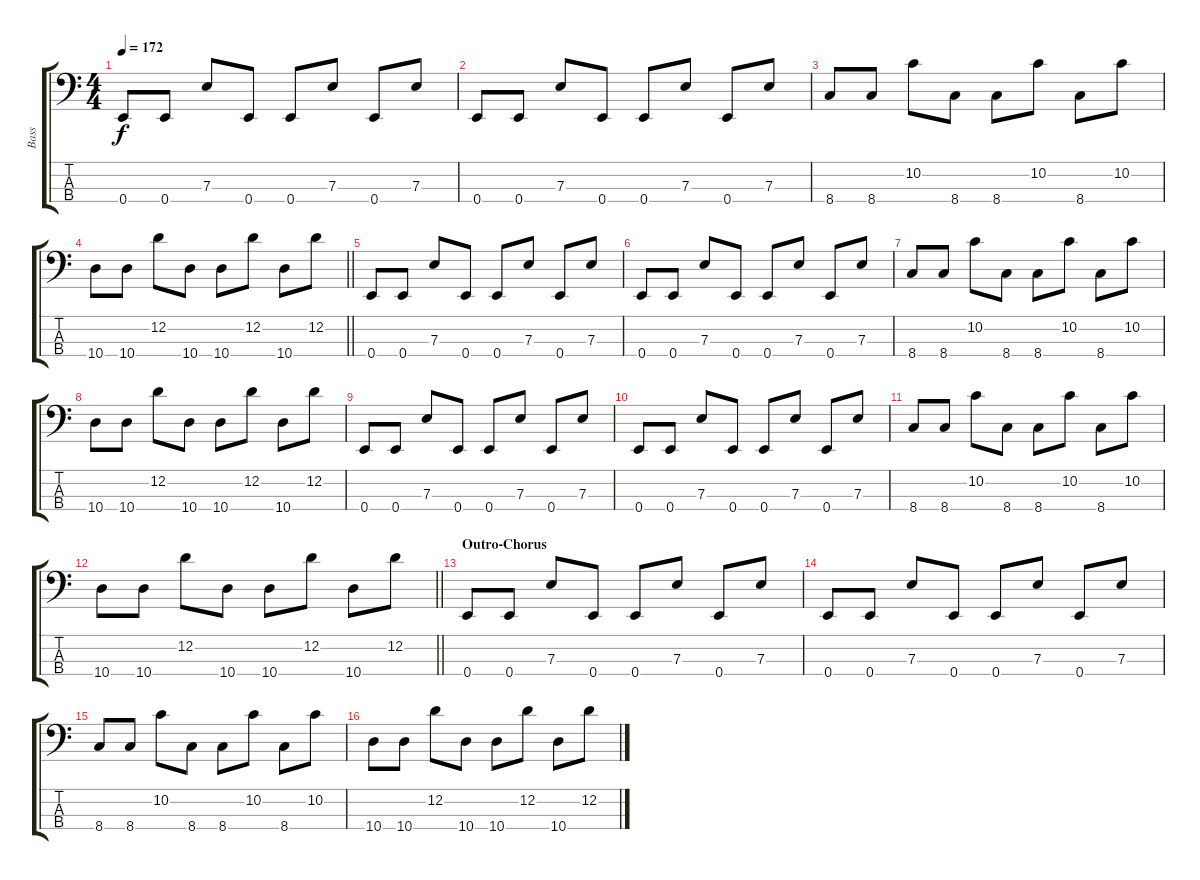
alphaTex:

\track ("Bass" "Bass") {instrument electricbassfinger}
\staff {score tabs}
\tuning (G2 D2 A1 E1) {hide}
\ts (4 4)
\tempo 172
\clef f4
\ks c
0.4.8{dy f} 0.4.8 7.3.8 0.4.8 0.4.8 7.3.8 0.4.8 7.3.8 |
0.4.8 0.4.8 7.3.8 0.4.8 0.4.8 7.3.8 0.4.8 7.3.8 |
8.4.8 8.4.8 10.2.8 8.4.8 8.4.8 10.2.8 8.4.8 10.2.8 |
\barLineRight lightlight
10.4.8 10.4.8 12.2.8 10.4.8 10.4.8 12.2.8 10.4.8 12.2.8 |
0.4.8 0.4.8 7.3.8 0.4.8 0.4.8 7.3.8 0.4.8 7.3.8 |
0.4.8 0.4.8 7.3.8 0.4.8 0.4.8 7.3.8 0.4.8 7.3.8 |
8.4.8 8.4.8 10.2.8 8.4.8 8.4.8 10.2.8 8.4.8 10.2.8 |
10.4.8 10.4.8 12.2.8 10.4.8 10.4.8 12.2.8 10.4.8 12.2.8 |
0.4.8 0.4.8 7.3.8 0.4.8 0.4.8 7.3.8 0.4.8 7.3.8 |
0.4.8 0.4.8 7.3.8 0.4.8 0.4.8 7.3.8 0.4.8 7.3.8 |
8.4.8 8.4.8 10.2.8 8.4.8 8.4.8 10.2.8 8.4.8 10.2.8 |
\barLineRight lightlight
10.4.8 10.4.8 12.2.8 10.4.8 10.4.8 12.2.8 10.4.8 12.2.8 |
\section ("" "Outro-Chorus")
0.4.8 0.4.8 7.3.8 0.4.8 0.4.8 7.3.8 0.4.8 7.3.8 |
0.4.8 0.4.8 7.3.8 0.4.8 0.4.8 7.3.8 0.4.8 7.3.8 |
8.4.8 8.4.8 10.2.8 8.4.8 8.4.8 10.2.8 8.4.8 10.2.8 |
10.4.8 10.4.8 12.2.8 10.4.8 10.4.8 12.2.8 10.4.8 12.2.8
